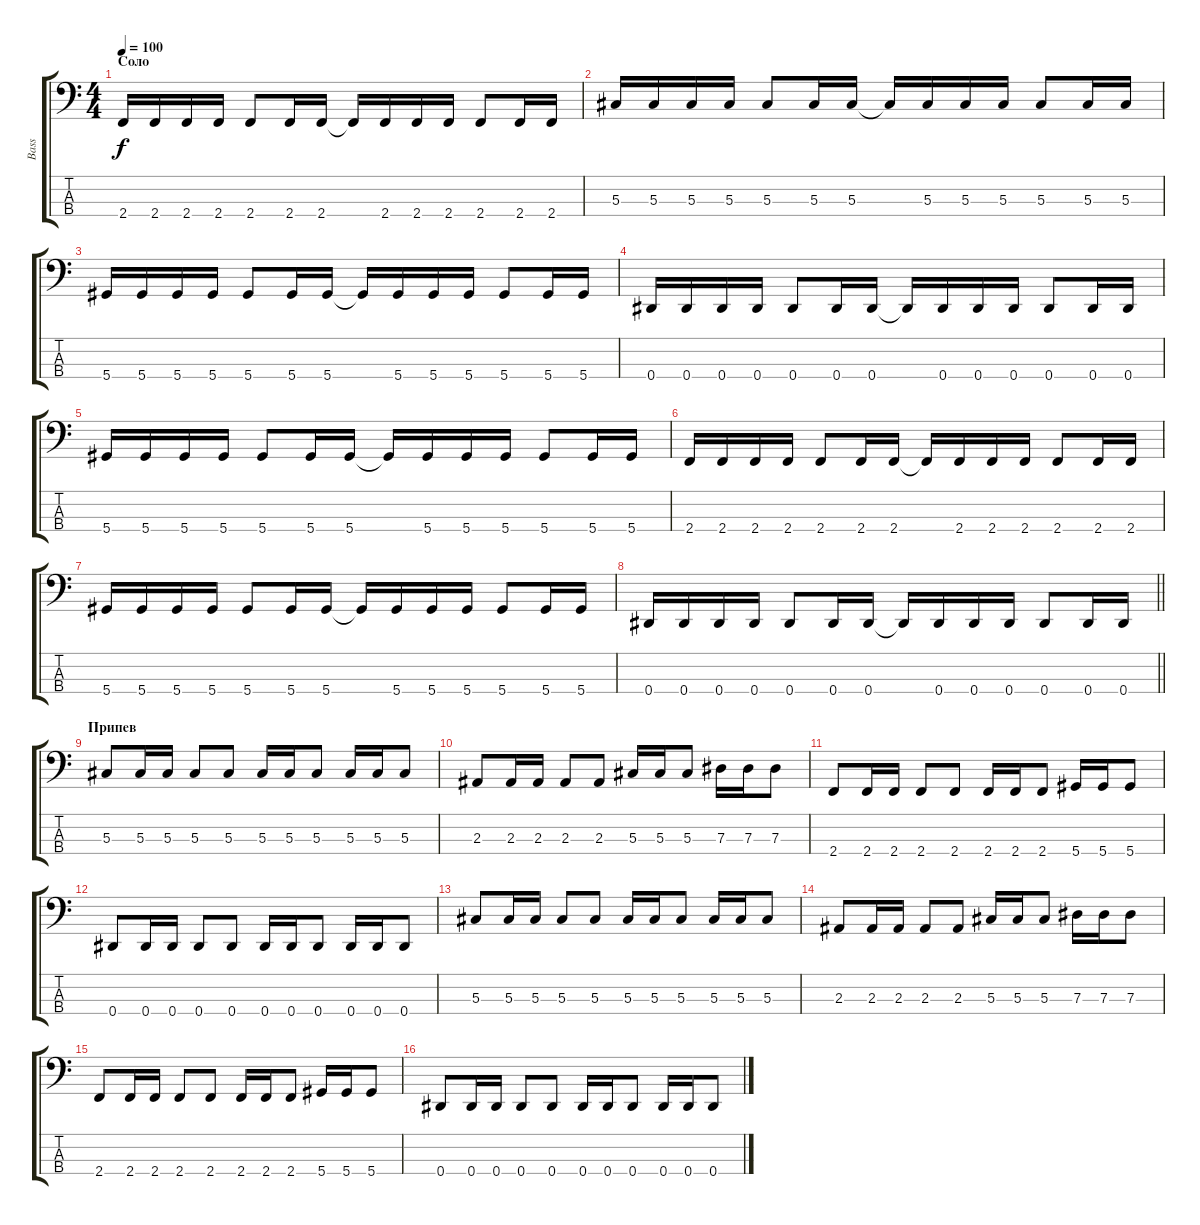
\track ("Bass" "Bass") {instrument electricbassfinger}
\staff {score tabs}
\tuning (Gb2 Db2 Ab1 Eb1) {hide}
\ts (4 4)
\section ("" "Соло")
\tempo 100
\clef f4
\ks c
2.4.16{dy f} 2.4.16 2.4.16 2.4.16 2.4.8 2.4.16 2.4.16 2.4{t}.16 2.4.16 2.4.16 2.4.16 2.4.8 2.4.16 2.4.16 |
5.3.16 5.3.16 5.3.16 5.3.16 5.3.8 5.3.16 5.3.16 5.3{t}.16 5.3.16 5.3.16 5.3.16 5.3.8 5.3.16 5.3.16 |
5.4.16 5.4.16 5.4.16 5.4.16 5.4.8 5.4.16 5.4.16 5.4{t}.16 5.4.16 5.4.16 5.4.16 5.4.8 5.4.16 5.4.16 |
0.4.16 0.4.16 0.4.16 0.4.16 0.4.8 0.4.16 0.4.16 0.4{t}.16 0.4.16 0.4.16 0.4.16 0.4.8 0.4.16 0.4.16 |
5.4.16 5.4.16 5.4.16 5.4.16 5.4.8 5.4.16 5.4.16 5.4{t}.16 5.4.16 5.4.16 5.4.16 5.4.8 5.4.16 5.4.16 |
2.4.16 2.4.16 2.4.16 2.4.16 2.4.8 2.4.16 2.4.16 2.4{t}.16 2.4.16 2.4.16 2.4.16 2.4.8 2.4.16 2.4.16 |
5.4.16 5.4.16 5.4.16 5.4.16 5.4.8 5.4.16 5.4.16 5.4{t}.16 5.4.16 5.4.16 5.4.16 5.4.8 5.4.16 5.4.16 |
\barLineRight lightlight
0.4.16 0.4.16 0.4.16 0.4.16 0.4.8 0.4.16 0.4.16 0.4{t}.16 0.4.16 0.4.16 0.4.16 0.4.8 0.4.16 0.4.16 |
\section ("" "Припев")
5.3.8 5.3.16 5.3.16 5.3.8 5.3.8 5.3.16 5.3.16 5.3.8 5.3.16 5.3.16 5.3.8 |
2.3.8 2.3.16 2.3.16 2.3.8 2.3.8 5.3.16 5.3.16 5.3.8 7.3.16 7.3.16 7.3.8 |
2.4.8 2.4.16 2.4.16 2.4.8 2.4.8 2.4.16 2.4.16 2.4.8 5.4.16 5.4.16 5.4.8 |
0.4.8 0.4.16 0.4.16 0.4.8 0.4.8 0.4.16 0.4.16 0.4.8 0.4.16 0.4.16 0.4.8 |
5.3.8 5.3.16 5.3.16 5.3.8 5.3.8 5.3.16 5.3.16 5.3.8 5.3.16 5.3.16 5.3.8 |
2.3.8 2.3.16 2.3.16 2.3.8 2.3.8 5.3.16 5.3.16 5.3.8 7.3.16 7.3.16 7.3.8 |
2.4.8 2.4.16 2.4.16 2.4.8 2.4.8 2.4.16 2.4.16 2.4.8 5.4.16 5.4.16 5.4.8 |
0.4.8 0.4.16 0.4.16 0.4.8 0.4.8 0.4.16 0.4.16 0.4.8 0.4.16 0.4.16 0.4.8
